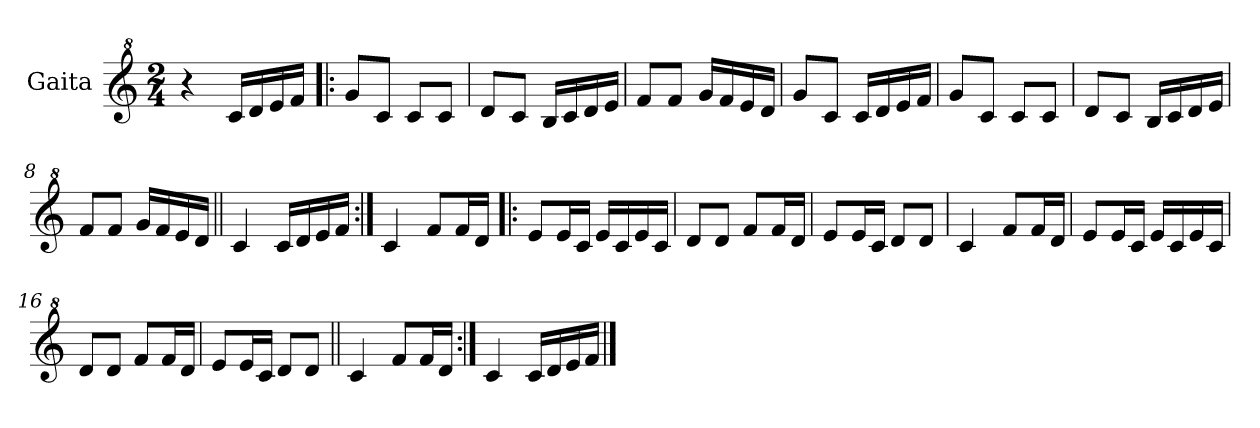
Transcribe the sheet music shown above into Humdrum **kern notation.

**kern
*part1
*staff1
*I"Gaita
*clefG^2
*k[]
*M2/4
*MM112
=1
4r
16cc/LL
16dd/
16ee/
16ff/JJ
=2!|:
8gg/L
8cc/J
8cc/L
8cc/J
=3
8dd/L
8cc/J
16b/LL
16cc/
16dd/
16ee/JJ
=4
8ff/L
8ff/J
16gg/LL
16ff/
16ee/
16dd/JJ
=5
8gg/L
8cc/J
16cc/LL
16dd/
16ee/
16ff/JJ
=6
8gg/L
8cc/J
8cc/L
8cc/J
=7
8dd/L
8cc/J
16b/LL
16cc/
16dd/
16ee/JJ
!!LO:LB:g=z
=8
8ff/L
8ff/J
16gg/LL
16ff/
16ee/
16dd/JJ
=9||
4cc/
16cc/LL
16dd/
16ee/
16ff/JJ
=10:|!
4cc/
8ff/L
16ff/L
16dd/JJ
=11!|:
8ee/L
16ee/L
16cc/JJ
16ee/LL
16cc/
16ee/
16cc/JJ
=12
8dd/L
8dd/J
8ff/L
16ff/L
16dd/JJ
=13
8ee/L
16ee/L
16cc/JJ
8dd/L
8dd/J
=14
4cc/
8ff/L
16ff/L
16dd/JJ
=15
8ee/L
16ee/L
16cc/JJ
16ee/LL
16cc/
16ee/
16cc/JJ
!!LO:LB:g=z
=16
8dd/L
8dd/J
8ff/L
16ff/L
16dd/JJ
=17
8ee/L
16ee/L
16cc/JJ
8dd/L
8dd/J
=18||
4cc/
8ff/L
16ff/L
16dd/JJ
=19:|!
4cc/
16cc/LL
16dd/
16ee/
16ff/JJ
==
*-
